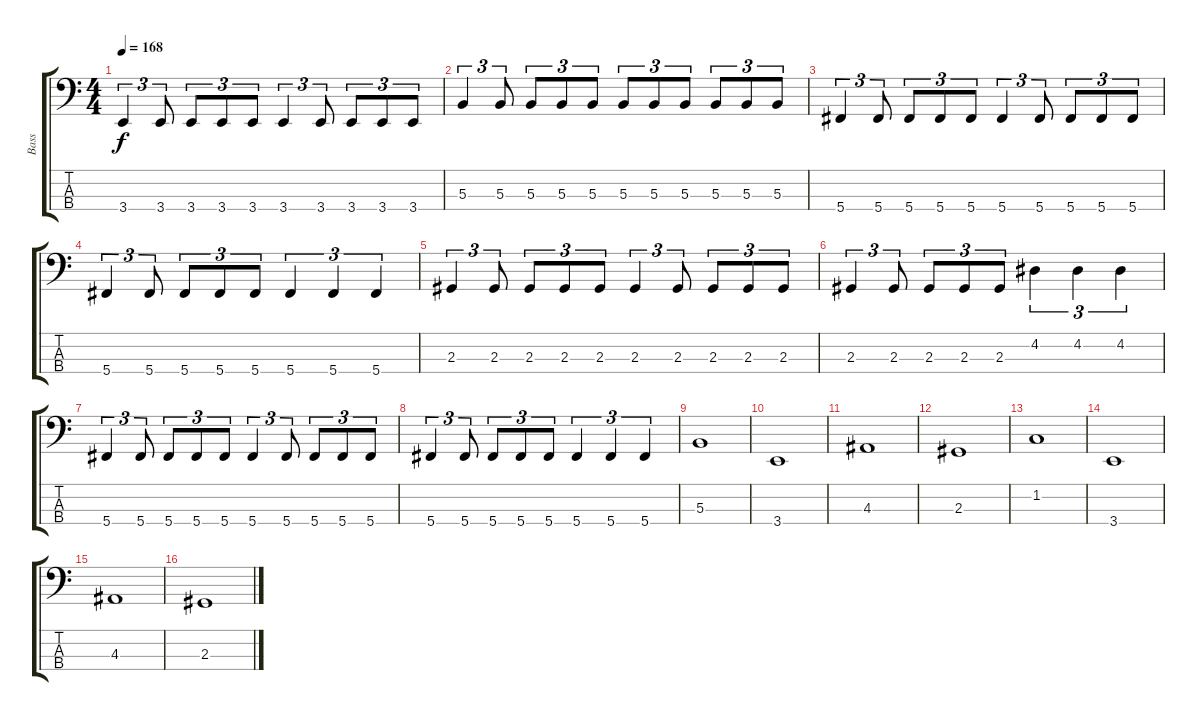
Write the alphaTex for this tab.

\track ("Bass" "Bass") {instrument electricbassfinger}
\staff {score tabs}
\tuning (E2 B1 Gb1 Db1) {hide}
\ts (4 4)
\tempo 168
\clef f4
\ks c
3.4.4{tu (3 2) dy f} 3.4.8{tu (3 2)} 3.4.8{tu (3 2)} 3.4.8{tu (3 2)} 3.4.8{tu (3 2)} 3.4.4{tu (3 2)} 3.4.8{tu (3 2)} 3.4.8{tu (3 2)} 3.4.8{tu (3 2)} 3.4.8{tu (3 2)} |
5.3.4{tu (3 2)} 5.3.8{tu (3 2)} 5.3.8{tu (3 2)} 5.3.8{tu (3 2)} 5.3.8{tu (3 2)} 5.3.8{tu (3 2)} 5.3.8{tu (3 2)} 5.3.8{tu (3 2)} 5.3.8{tu (3 2)} 5.3.8{tu (3 2)} 5.3.8{tu (3 2)} |
5.4.4{tu (3 2)} 5.4.8{tu (3 2)} 5.4.8{tu (3 2)} 5.4.8{tu (3 2)} 5.4.8{tu (3 2)} 5.4.4{tu (3 2)} 5.4.8{tu (3 2)} 5.4.8{tu (3 2)} 5.4.8{tu (3 2)} 5.4.8{tu (3 2)} |
5.4.4{tu (3 2)} 5.4.8{tu (3 2)} 5.4.8{tu (3 2)} 5.4.8{tu (3 2)} 5.4.8{tu (3 2)} 5.4.4{tu (3 2)} 5.4.4{tu (3 2)} 5.4.4{tu (3 2)} |
2.3.4{tu (3 2)} 2.3.8{tu (3 2)} 2.3.8{tu (3 2)} 2.3.8{tu (3 2)} 2.3.8{tu (3 2)} 2.3.4{tu (3 2)} 2.3.8{tu (3 2)} 2.3.8{tu (3 2)} 2.3.8{tu (3 2)} 2.3.8{tu (3 2)} |
2.3.4{tu (3 2)} 2.3.8{tu (3 2)} 2.3.8{tu (3 2)} 2.3.8{tu (3 2)} 2.3.8{tu (3 2)} 4.2.4{tu (3 2)} 4.2.4{tu (3 2)} 4.2.4{tu (3 2)} |
5.4.4{tu (3 2)} 5.4.8{tu (3 2)} 5.4.8{tu (3 2)} 5.4.8{tu (3 2)} 5.4.8{tu (3 2)} 5.4.4{tu (3 2)} 5.4.8{tu (3 2)} 5.4.8{tu (3 2)} 5.4.8{tu (3 2)} 5.4.8{tu (3 2)} |
5.4.4{tu (3 2)} 5.4.8{tu (3 2)} 5.4.8{tu (3 2)} 5.4.8{tu (3 2)} 5.4.8{tu (3 2)} 5.4.4{tu (3 2)} 5.4.4{tu (3 2)} 5.4.4{tu (3 2)} |
5.3.1 |
3.4.1 |
4.3.1 |
2.3.1 |
1.2.1 |
3.4.1 |
4.3.1 |
2.3.1
